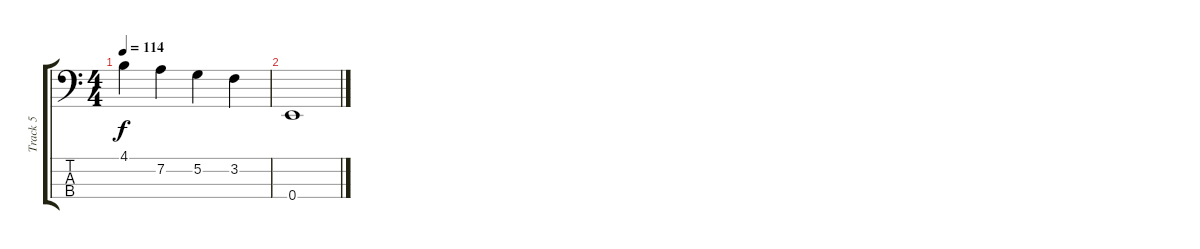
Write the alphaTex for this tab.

\track ("Track 5" "Track 5") {instrument acousticguitarnylon}
\staff {score tabs}
\tuning (G2 D2 A1 E1) {hide}
\ts (4 4)
\tempo 114
\clef f4
\ks c
4.1.4{dy f} 7.2.4 5.2.4 3.2.4 |
0.4.1
